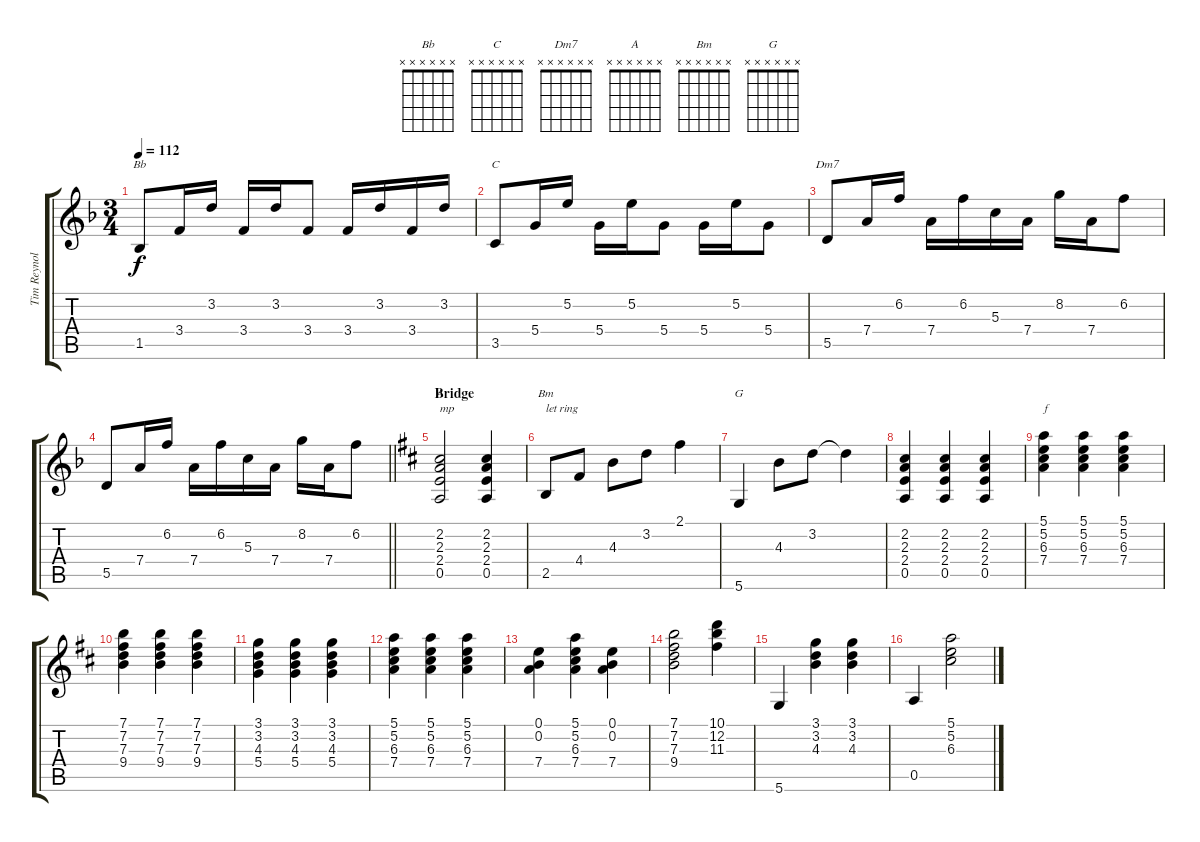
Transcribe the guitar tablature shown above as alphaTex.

\track ("Tim Reynolds" "Tim Reynol") {instrument acousticguitarsteel}
\staff {score tabs}
\tuning (E4 B3 G3 D3 A2 D2) {hide}
\chord ("Bb" x x x x x x)
\chord ("C" x x x x x x)
\chord ("Dm7" x x x x x x)
\chord ("A" x x x x x x)
\chord ("Bm" x x x x x x)
\chord ("G" x x x x x x)
\ts (3 4)
\tempo 112
\clef g2
\ks dminor
1.5.8{ch "Bb" dy f} 3.4.16 3.2.16 3.4.16 3.2.16 3.4.8 3.4.16 3.2.16 3.4.16 3.2.16 |
3.5.8{ch "C"} 5.4.16 5.2.16 5.4.16 5.2.16 5.4.8 5.4.16 5.2.16 5.4.8 |
5.5.8{ch "Dm7"} 7.4.16 6.2.16 7.4.16 6.2.16 5.3.16 7.4.16 8.2.16 7.4.16 6.2.8 |
\barLineRight lightlight
5.5.8 7.4.16 6.2.16 7.4.16 6.2.16 5.3.16 7.4.16 8.2.16 7.4.16 6.2.8 |
\section ("" "Bridge")
\ks bminor
(2.2 2.3 2.4 0.5).2{ch "A" txt "mp"} (2.2 2.3 2.4 0.5).4 |
2.5.8{ch "Bm" txt "let ring"} 4.4.8 4.3.8 3.2.8 2.1.4 |
5.6.4{ch "G"} 4.3.8 3.2.8 3.2{t}.4 |
(2.2 2.3 2.4 0.5).4 (2.2 2.3 2.4 0.5).4 (2.2 2.3 2.4 0.5).4 |
(5.1 5.2 6.3 7.4).4{txt "f"} (5.1 5.2 6.3 7.4).4 (5.1 5.2 6.3 7.4).4 |
(7.1 7.2 7.3 9.4).4 (7.1 7.2 7.3 9.4).4 (7.1 7.2 7.3 9.4).4 |
(3.1 3.2 4.3 5.4).4 (3.1 3.2 4.3 5.4).4 (3.1 3.2 4.3 5.4).4 |
(5.1 5.2 6.3 7.4).4 (5.1 5.2 6.3 7.4).4 (5.1 5.2 6.3 7.4).4 |
(0.1 0.2 7.4).4 (5.1 5.2 6.3 7.4).4 (0.1 0.2 7.4).4 |
(7.1 7.2 7.3 9.4).2 (10.1 12.2 11.3).4 |
5.6.4 (3.1 3.2 4.3).4 (3.1 3.2 4.3).4 |
0.5.4 (5.1 5.2 6.3).2
